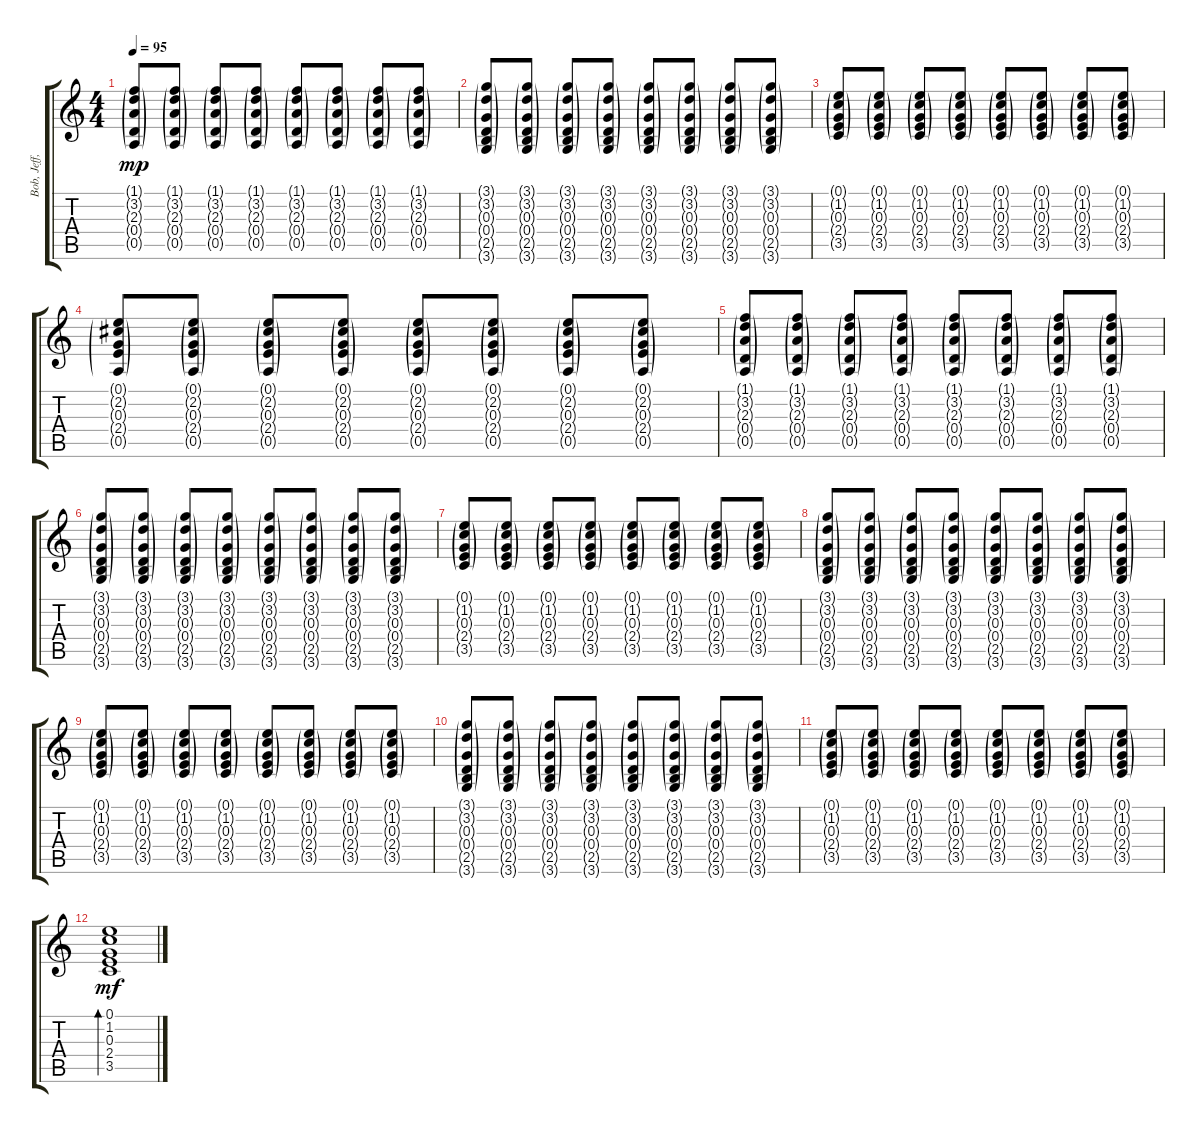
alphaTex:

\track ("Bob, Jeff, George" "Bob, Jeff,") {instrument acousticguitarnylon}
\staff {score tabs}
\tuning (E4 B3 G3 D3 A2 E2) {hide}
\ts (4 4)
\tempo 95
\clef g2
\ks c
(1.1{g} 3.2{g} 2.3{g} 0.4{g} 0.5{g}).8{dy mp} (1.1{g} 3.2{g} 2.3{g} 0.4{g} 0.5{g}).8 (1.1{g} 3.2{g} 2.3{g} 0.4{g} 0.5{g}).8 (1.1{g} 3.2{g} 2.3{g} 0.4{g} 0.5{g}).8 (1.1{g} 3.2{g} 2.3{g} 0.4{g} 0.5{g}).8 (1.1{g} 3.2{g} 2.3{g} 0.4{g} 0.5{g}).8 (1.1{g} 3.2{g} 2.3{g} 0.4{g} 0.5{g}).8 (1.1{g} 3.2{g} 2.3{g} 0.4{g} 0.5{g}).8 |
(3.1{g} 3.2{g} 0.3{g} 0.4{g} 2.5{g} 3.6{g}).8 (3.1{g} 3.2{g} 0.3{g} 0.4{g} 2.5{g} 3.6{g}).8 (3.1{g} 3.2{g} 0.3{g} 0.4{g} 2.5{g} 3.6{g}).8 (3.1{g} 3.2{g} 0.3{g} 0.4{g} 2.5{g} 3.6{g}).8 (3.1{g} 3.2{g} 0.3{g} 0.4{g} 2.5{g} 3.6{g}).8 (3.1{g} 3.2{g} 0.3{g} 0.4{g} 2.5{g} 3.6{g}).8 (3.1{g} 3.2{g} 0.3{g} 0.4{g} 2.5{g} 3.6{g}).8 (3.1{g} 3.2{g} 0.3{g} 0.4{g} 2.5{g} 3.6{g}).8 |
(0.1{g} 1.2{g} 0.3{g} 2.4{g} 3.5{g}).8 (0.1{g} 1.2{g} 0.3{g} 2.4{g} 3.5{g}).8 (0.1{g} 1.2{g} 0.3{g} 2.4{g} 3.5{g}).8 (0.1{g} 1.2{g} 0.3{g} 2.4{g} 3.5{g}).8 (0.1{g} 1.2{g} 0.3{g} 2.4{g} 3.5{g}).8 (0.1{g} 1.2{g} 0.3{g} 2.4{g} 3.5{g}).8 (0.1{g} 1.2{g} 0.3{g} 2.4{g} 3.5{g}).8 (0.1{g} 1.2{g} 0.3{g} 2.4{g} 3.5{g}).8 |
(0.1{g} 2.2{g} 0.3{g} 2.4{g} 0.5{g}).8 (0.1{g} 2.2{g} 0.3{g} 2.4{g} 0.5{g}).8 (0.1{g} 2.2{g} 0.3{g} 2.4{g} 0.5{g}).8 (0.1{g} 2.2{g} 0.3{g} 2.4{g} 0.5{g}).8 (0.1{g} 2.2{g} 0.3{g} 2.4{g} 0.5{g}).8 (0.1{g} 2.2{g} 0.3{g} 2.4{g} 0.5{g}).8 (0.1{g} 2.2{g} 0.3{g} 2.4{g} 0.5{g}).8 (0.1{g} 2.2{g} 0.3{g} 2.4{g} 0.5{g}).8 |
(1.1{g} 3.2{g} 2.3{g} 0.4{g} 0.5{g}).8 (1.1{g} 3.2{g} 2.3{g} 0.4{g} 0.5{g}).8 (1.1{g} 3.2{g} 2.3{g} 0.4{g} 0.5{g}).8 (1.1{g} 3.2{g} 2.3{g} 0.4{g} 0.5{g}).8 (1.1{g} 3.2{g} 2.3{g} 0.4{g} 0.5{g}).8 (1.1{g} 3.2{g} 2.3{g} 0.4{g} 0.5{g}).8 (1.1{g} 3.2{g} 2.3{g} 0.4{g} 0.5{g}).8 (1.1{g} 3.2{g} 2.3{g} 0.4{g} 0.5{g}).8 |
(3.1{g} 3.2{g} 0.3{g} 0.4{g} 2.5{g} 3.6{g}).8 (3.1{g} 3.2{g} 0.3{g} 0.4{g} 2.5{g} 3.6{g}).8 (3.1{g} 3.2{g} 0.3{g} 0.4{g} 2.5{g} 3.6{g}).8 (3.1{g} 3.2{g} 0.3{g} 0.4{g} 2.5{g} 3.6{g}).8 (3.1{g} 3.2{g} 0.3{g} 0.4{g} 2.5{g} 3.6{g}).8 (3.1{g} 3.2{g} 0.3{g} 0.4{g} 2.5{g} 3.6{g}).8 (3.1{g} 3.2{g} 0.3{g} 0.4{g} 2.5{g} 3.6{g}).8 (3.1{g} 3.2{g} 0.3{g} 0.4{g} 2.5{g} 3.6{g}).8 |
(0.1{g} 1.2{g} 0.3{g} 2.4{g} 3.5{g}).8 (0.1{g} 1.2{g} 0.3{g} 2.4{g} 3.5{g}).8 (0.1{g} 1.2{g} 0.3{g} 2.4{g} 3.5{g}).8 (0.1{g} 1.2{g} 0.3{g} 2.4{g} 3.5{g}).8 (0.1{g} 1.2{g} 0.3{g} 2.4{g} 3.5{g}).8 (0.1{g} 1.2{g} 0.3{g} 2.4{g} 3.5{g}).8 (0.1{g} 1.2{g} 0.3{g} 2.4{g} 3.5{g}).8 (0.1{g} 1.2{g} 0.3{g} 2.4{g} 3.5{g}).8 |
(3.1{g} 3.2{g} 0.3{g} 0.4{g} 2.5{g} 3.6{g}).8 (3.1{g} 3.2{g} 0.3{g} 0.4{g} 2.5{g} 3.6{g}).8 (3.1{g} 3.2{g} 0.3{g} 0.4{g} 2.5{g} 3.6{g}).8 (3.1{g} 3.2{g} 0.3{g} 0.4{g} 2.5{g} 3.6{g}).8 (3.1{g} 3.2{g} 0.3{g} 0.4{g} 2.5{g} 3.6{g}).8 (3.1{g} 3.2{g} 0.3{g} 0.4{g} 2.5{g} 3.6{g}).8 (3.1{g} 3.2{g} 0.3{g} 0.4{g} 2.5{g} 3.6{g}).8 (3.1{g} 3.2{g} 0.3{g} 0.4{g} 2.5{g} 3.6{g}).8 |
(0.1{g} 1.2{g} 0.3{g} 2.4{g} 3.5{g}).8 (0.1{g} 1.2{g} 0.3{g} 2.4{g} 3.5{g}).8 (0.1{g} 1.2{g} 0.3{g} 2.4{g} 3.5{g}).8 (0.1{g} 1.2{g} 0.3{g} 2.4{g} 3.5{g}).8 (0.1{g} 1.2{g} 0.3{g} 2.4{g} 3.5{g}).8 (0.1{g} 1.2{g} 0.3{g} 2.4{g} 3.5{g}).8 (0.1{g} 1.2{g} 0.3{g} 2.4{g} 3.5{g}).8 (0.1{g} 1.2{g} 0.3{g} 2.4{g} 3.5{g}).8 |
(3.1{g} 3.2{g} 0.3{g} 0.4{g} 2.5{g} 3.6{g}).8 (3.1{g} 3.2{g} 0.3{g} 0.4{g} 2.5{g} 3.6{g}).8 (3.1{g} 3.2{g} 0.3{g} 0.4{g} 2.5{g} 3.6{g}).8 (3.1{g} 3.2{g} 0.3{g} 0.4{g} 2.5{g} 3.6{g}).8 (3.1{g} 3.2{g} 0.3{g} 0.4{g} 2.5{g} 3.6{g}).8 (3.1{g} 3.2{g} 0.3{g} 0.4{g} 2.5{g} 3.6{g}).8 (3.1{g} 3.2{g} 0.3{g} 0.4{g} 2.5{g} 3.6{g}).8 (3.1{g} 3.2{g} 0.3{g} 0.4{g} 2.5{g} 3.6{g}).8 |
(0.1{g} 1.2{g} 0.3{g} 2.4{g} 3.5{g}).8 (0.1{g} 1.2{g} 0.3{g} 2.4{g} 3.5{g}).8 (0.1{g} 1.2{g} 0.3{g} 2.4{g} 3.5{g}).8 (0.1{g} 1.2{g} 0.3{g} 2.4{g} 3.5{g}).8 (0.1{g} 1.2{g} 0.3{g} 2.4{g} 3.5{g}).8 (0.1{g} 1.2{g} 0.3{g} 2.4{g} 3.5{g}).8 (0.1{g} 1.2{g} 0.3{g} 2.4{g} 3.5{g}).8 (0.1{g} 1.2{g} 0.3{g} 2.4{g} 3.5{g}).8 |
(0.1 1.2 0.3 2.4 3.5).1{bd 120 dy mf}
